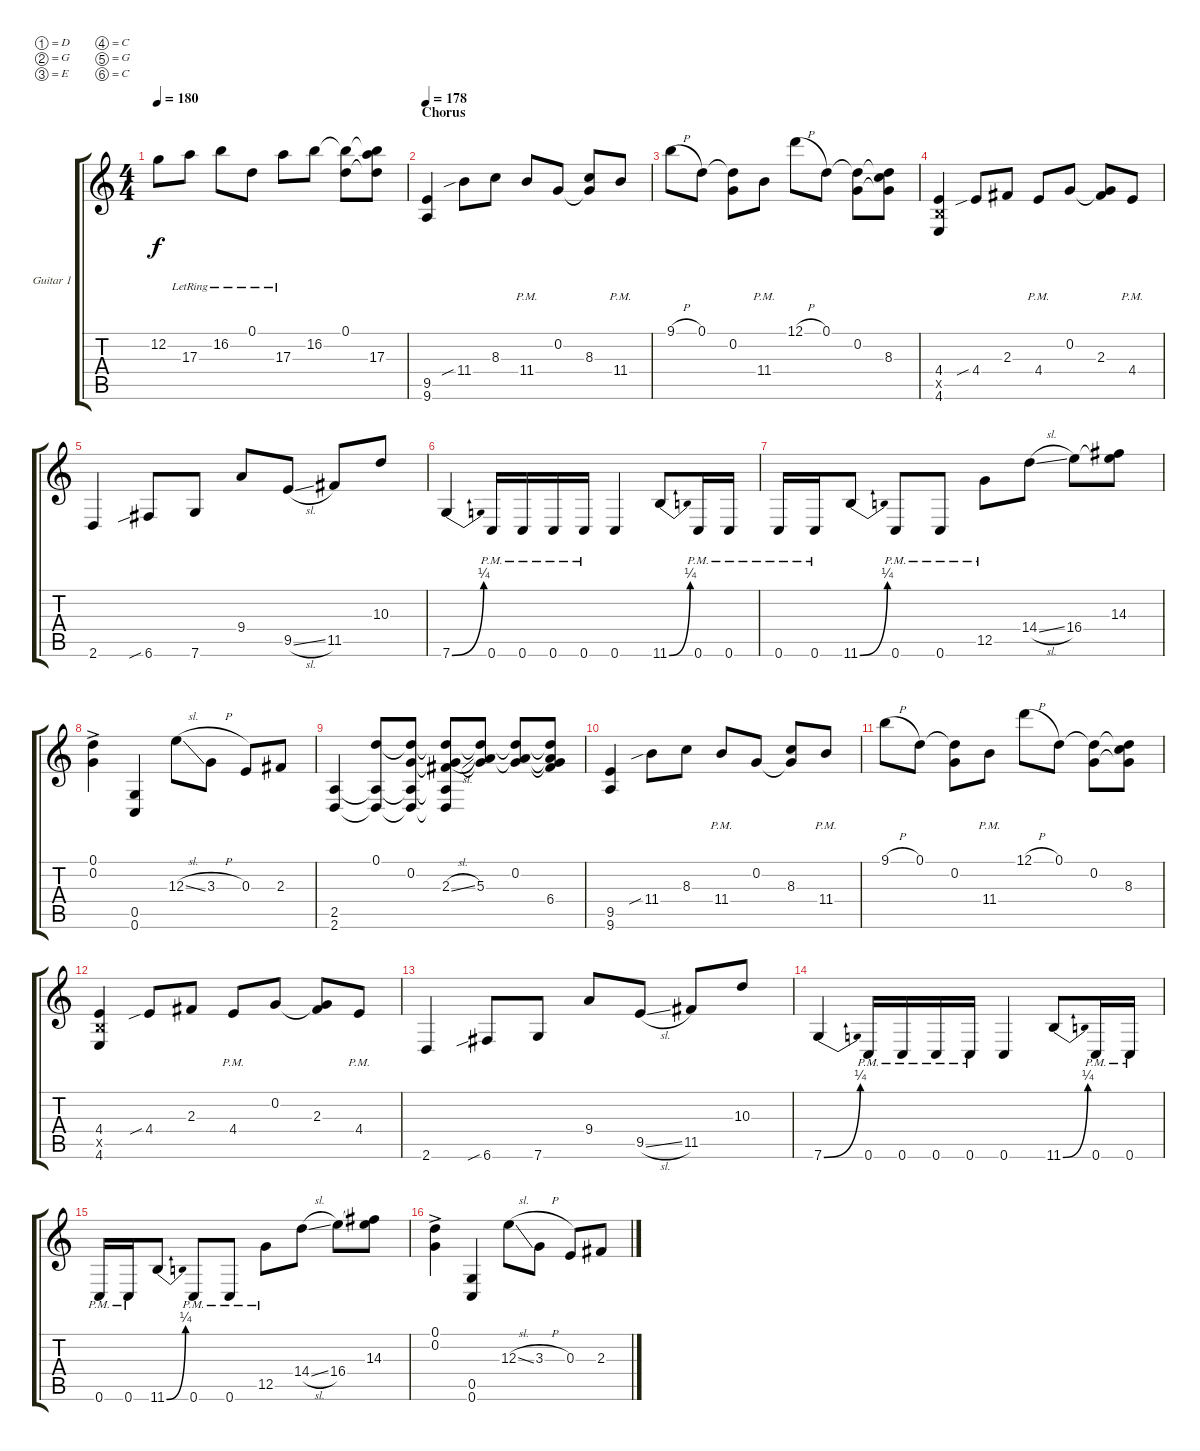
\bracketExtendMode groupsimilarinstruments
\firstSystemTrackNameOrientation horizontal
\otherSystemsTrackNameOrientation horizontal
\track ("Rythm Guitar 1" "Guitar 1") {instrument distortionguitar}
\staff {score tabs}
\tuning (D4 G3 E3 C3 G2 C2)
\ts (4 4)
\tempo 180
\clef g2
\ks c
12.2.8{lyrics (0 "") lyrics (1 "") lyrics (2 "") lyrics (3 "") lyrics (4 "") dy f} 17.3{lr}.8{lyrics (0 "") lyrics (1 "") lyrics (2 "") lyrics (3 "") lyrics (4 "")} 16.2{lr}.8{lyrics (0 "") lyrics (1 "") lyrics (2 "") lyrics (3 "") lyrics (4 "")} 0.1{lr}.8{lyrics (0 "") lyrics (1 "") lyrics (2 "") lyrics (3 "") lyrics (4 "")} 17.3{lr}.8{lyrics (0 "") lyrics (1 "") lyrics (2 "") lyrics (3 "") lyrics (4 "")} 16.2.8{lyrics (0 "") lyrics (1 "") lyrics (2 "") lyrics (3 "") lyrics (4 "")} (0.1 16.2{t}).8{lyrics (0 "") lyrics (1 "") lyrics (2 "") lyrics (3 "") lyrics (4 "")} (17.3 16.2{t} 0.1{t}).8{lyrics (0 "") lyrics (1 "") lyrics (2 "") lyrics (3 "") lyrics (4 "")} |
\section ("" "Chorus")
\tempo 178
(9.6 9.5).4{lyrics (0 "") lyrics (1 "") lyrics (2 "") lyrics (3 "") lyrics (4 "")} 11.4{sib}.8{lyrics (0 "") lyrics (1 "") lyrics (2 "") lyrics (3 "") lyrics (4 "")} 8.3.8{lyrics (0 "") lyrics (1 "") lyrics (2 "") lyrics (3 "") lyrics (4 "")} 11.4{pm}.8{lyrics (0 "") lyrics (1 "") lyrics (2 "") lyrics (3 "") lyrics (4 "")} 0.2.8{lyrics (0 "") lyrics (1 "") lyrics (2 "") lyrics (3 "") lyrics (4 "")} (8.3 0.2{t}).8{lyrics (0 "") lyrics (1 "") lyrics (2 "") lyrics (3 "") lyrics (4 "")} 11.4{pm}.8{lyrics (0 "") lyrics (1 "") lyrics (2 "") lyrics (3 "") lyrics (4 "")} |
9.1{h}.8{lyrics (0 "") lyrics (1 "") lyrics (2 "") lyrics (3 "") lyrics (4 "")} 0.1.8{lyrics (0 "") lyrics (1 "") lyrics (2 "") lyrics (3 "") lyrics (4 "")} (0.2 0.1{t}).8{lyrics (0 "") lyrics (1 "") lyrics (2 "") lyrics (3 "") lyrics (4 "")} 11.4{pm}.8{lyrics (0 "") lyrics (1 "") lyrics (2 "") lyrics (3 "") lyrics (4 "")} 12.1{h}.8{lyrics (0 "") lyrics (1 "") lyrics (2 "") lyrics (3 "") lyrics (4 "")} 0.1.8{lyrics (0 "") lyrics (1 "") lyrics (2 "") lyrics (3 "") lyrics (4 "")} (0.2 0.1{t}).8{lyrics (0 "") lyrics (1 "") lyrics (2 "") lyrics (3 "") lyrics (4 "")} (8.3 0.2{t} 0.1{t}).8{lyrics (0 "") lyrics (1 "") lyrics (2 "") lyrics (3 "") lyrics (4 "")} |
(4.6 4.5{x} 4.4).4{lyrics (0 "") lyrics (1 "") lyrics (2 "") lyrics (3 "") lyrics (4 "")} 4.4{sib}.8{lyrics (0 "") lyrics (1 "") lyrics (2 "") lyrics (3 "") lyrics (4 "")} 2.3.8{lyrics (0 "") lyrics (1 "") lyrics (2 "") lyrics (3 "") lyrics (4 "")} 4.4{pm}.8{lyrics (0 "") lyrics (1 "") lyrics (2 "") lyrics (3 "") lyrics (4 "")} 0.2.8{lyrics (0 "") lyrics (1 "") lyrics (2 "") lyrics (3 "") lyrics (4 "")} (2.3 0.2{t}).8{lyrics (0 "") lyrics (1 "") lyrics (2 "") lyrics (3 "") lyrics (4 "")} 4.4{pm}.8{lyrics (0 "") lyrics (1 "") lyrics (2 "") lyrics (3 "") lyrics (4 "")} |
2.6.4{lyrics (0 "") lyrics (1 "") lyrics (2 "") lyrics (3 "") lyrics (4 "")} 6.6{sib}.8{lyrics (0 "") lyrics (1 "") lyrics (2 "") lyrics (3 "") lyrics (4 "")} 7.6.8{lyrics (0 "") lyrics (1 "") lyrics (2 "") lyrics (3 "") lyrics (4 "")} 9.4.8{lyrics (0 "") lyrics (1 "") lyrics (2 "") lyrics (3 "") lyrics (4 "")} 9.5{sl}.8{lyrics (0 "") lyrics (1 "") lyrics (2 "") lyrics (3 "") lyrics (4 "")} 11.5.8{lyrics (0 "") lyrics (1 "") lyrics (2 "") lyrics (3 "") lyrics (4 "")} 10.3.8{lyrics (0 "") lyrics (1 "") lyrics (2 "") lyrics (3 "") lyrics (4 "")} |
7.6{be (bend 42 0 51 1)}.4{lyrics (0 "") lyrics (1 "") lyrics (2 "") lyrics (3 "") lyrics (4 "")} 0.6{pm}.16{lyrics (0 "") lyrics (1 "") lyrics (2 "") lyrics (3 "") lyrics (4 "") beam merge} 0.6{pm}.16{lyrics (0 "") lyrics (1 "") lyrics (2 "") lyrics (3 "") lyrics (4 "") beam merge} 0.6{pm}.16{lyrics (0 "") lyrics (1 "") lyrics (2 "") lyrics (3 "") lyrics (4 "") beam merge} 0.6{pm}.16{lyrics (0 "") lyrics (1 "") lyrics (2 "") lyrics (3 "") lyrics (4 "")} 0.6.4{lyrics (0 "") lyrics (1 "") lyrics (2 "") lyrics (3 "") lyrics (4 "")} 11.6{be (bend 40.199999999999996 0 49.8 1)}.8{lyrics (0 "") lyrics (1 "") lyrics (2 "") lyrics (3 "") lyrics (4 "")} 0.6{pm}.16{lyrics (0 "") lyrics (1 "") lyrics (2 "") lyrics (3 "") lyrics (4 "")} 0.6{pm}.16{lyrics (0 "") lyrics (1 "") lyrics (2 "") lyrics (3 "") lyrics (4 "")} |
0.6{pm}.16{lyrics (0 "") lyrics (1 "") lyrics (2 "") lyrics (3 "") lyrics (4 "")} 0.6{pm}.16{lyrics (0 "") lyrics (1 "") lyrics (2 "") lyrics (3 "") lyrics (4 "")} 11.6{be (bend 40.199999999999996 0 49.8 1)}.8{lyrics (0 "") lyrics (1 "") lyrics (2 "") lyrics (3 "") lyrics (4 "")} 0.6{pm}.8{lyrics (0 "") lyrics (1 "") lyrics (2 "") lyrics (3 "") lyrics (4 "")} 0.6{pm}.8{lyrics (0 "") lyrics (1 "") lyrics (2 "") lyrics (3 "") lyrics (4 "")} 12.5{pm}.8{lyrics (0 "") lyrics (1 "") lyrics (2 "") lyrics (3 "") lyrics (4 "")} 14.4{sl}.8 16.4.8 (14.3 16.4{t}).8 |
(0.2{ac} 0.1{ac}).4 (0.6 0.5).4 12.3{sl}.8 3.3{h}.8 0.3.8 2.3.8 |
(2.6 2.5).4 (0.1 2.5{t} 2.6{t}).8 (0.2 0.1{t} 2.5{t} 2.6{t}).8 (2.3{sl} 0.1{t} 0.2{t} 2.5{t} 2.6{t}).8 (5.3 0.1{t} 0.2{t}).8 (0.2 0.1{t} 5.3{t}).8 (6.4 0.1{t} 0.2{t} 5.3{t}).8 |
(9.6 9.5).4 11.4{sib}.8 8.3.8 11.4{pm}.8 0.2.8 (8.3 0.2{t}).8 11.4{pm}.8 |
9.1{h}.8 0.1.8 (0.2 0.1{t}).8 11.4{pm}.8 12.1{h}.8 0.1.8 (0.2 0.1{t}).8 (8.3 0.2{t} 0.1{t}).8 |
(4.6 4.5{x} 4.4).4 4.4{sib}.8 2.3.8 4.4{pm}.8 0.2.8 (2.3 0.2{t}).8 4.4{pm}.8 |
2.6.4 6.6{sib}.8 7.6.8 9.4.8 9.5{sl}.8 11.5.8 10.3.8 |
7.6{be (bend 42 0 51 1)}.4 0.6{pm}.16{beam merge} 0.6{pm}.16{beam merge} 0.6{pm}.16{beam merge} 0.6{pm}.16 0.6.4 11.6{be (bend 40.199999999999996 0 49.8 1)}.8 0.6{pm}.16 0.6{pm}.16 |
0.6{pm}.16 0.6{pm}.16 11.6{be (bend 40.199999999999996 0 49.8 1)}.8 0.6{pm}.8 0.6{pm}.8 12.5{pm}.8 14.4{sl}.8 16.4.8 (14.3 16.4{t}).8 |
(0.2{ac} 0.1{ac}).4 (0.6 0.5).4 12.3{sl}.8 3.3{h}.8 0.3.8 2.3.8
